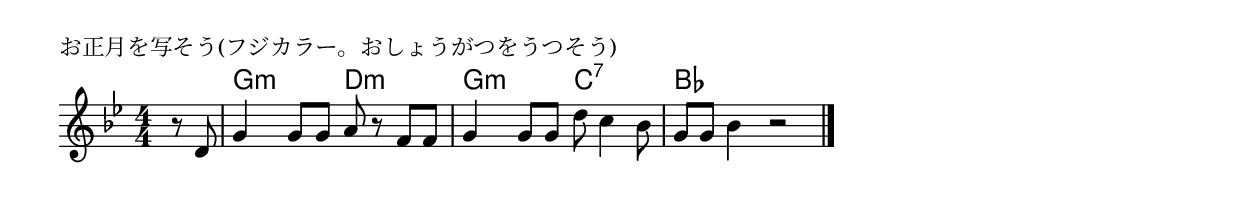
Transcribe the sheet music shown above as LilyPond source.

\version "2.18.2"

% お正月を写そう(フジカラー。おしょうがつをうつそう)

\header {
piece = "お正月を写そう(フジカラー。おしょうがつをうつそう)"
}

melody =
\relative c' {
\key g \minor
\time 4/4
\set Score.tempoHideNote = ##t
\tempo 4=100
\numericTimeSignature
\partial 4
%
r8 d |
g4 g8 g a8 r f f |
g4 g8 g d' c4 bes8 |
g g bes4 r2 |


\bar "|."
}
\score {
<<
\chords {
\set noChordSymbol = ""
\set chordChanges=##t
%%
r4 g:m g:m d:m d:m g:m g:m c:7 c:7 bes bes




}
\new Staff {\melody}
>>
\layout {
line-width = #190
indent = 0\mm
}
\midi {}
}